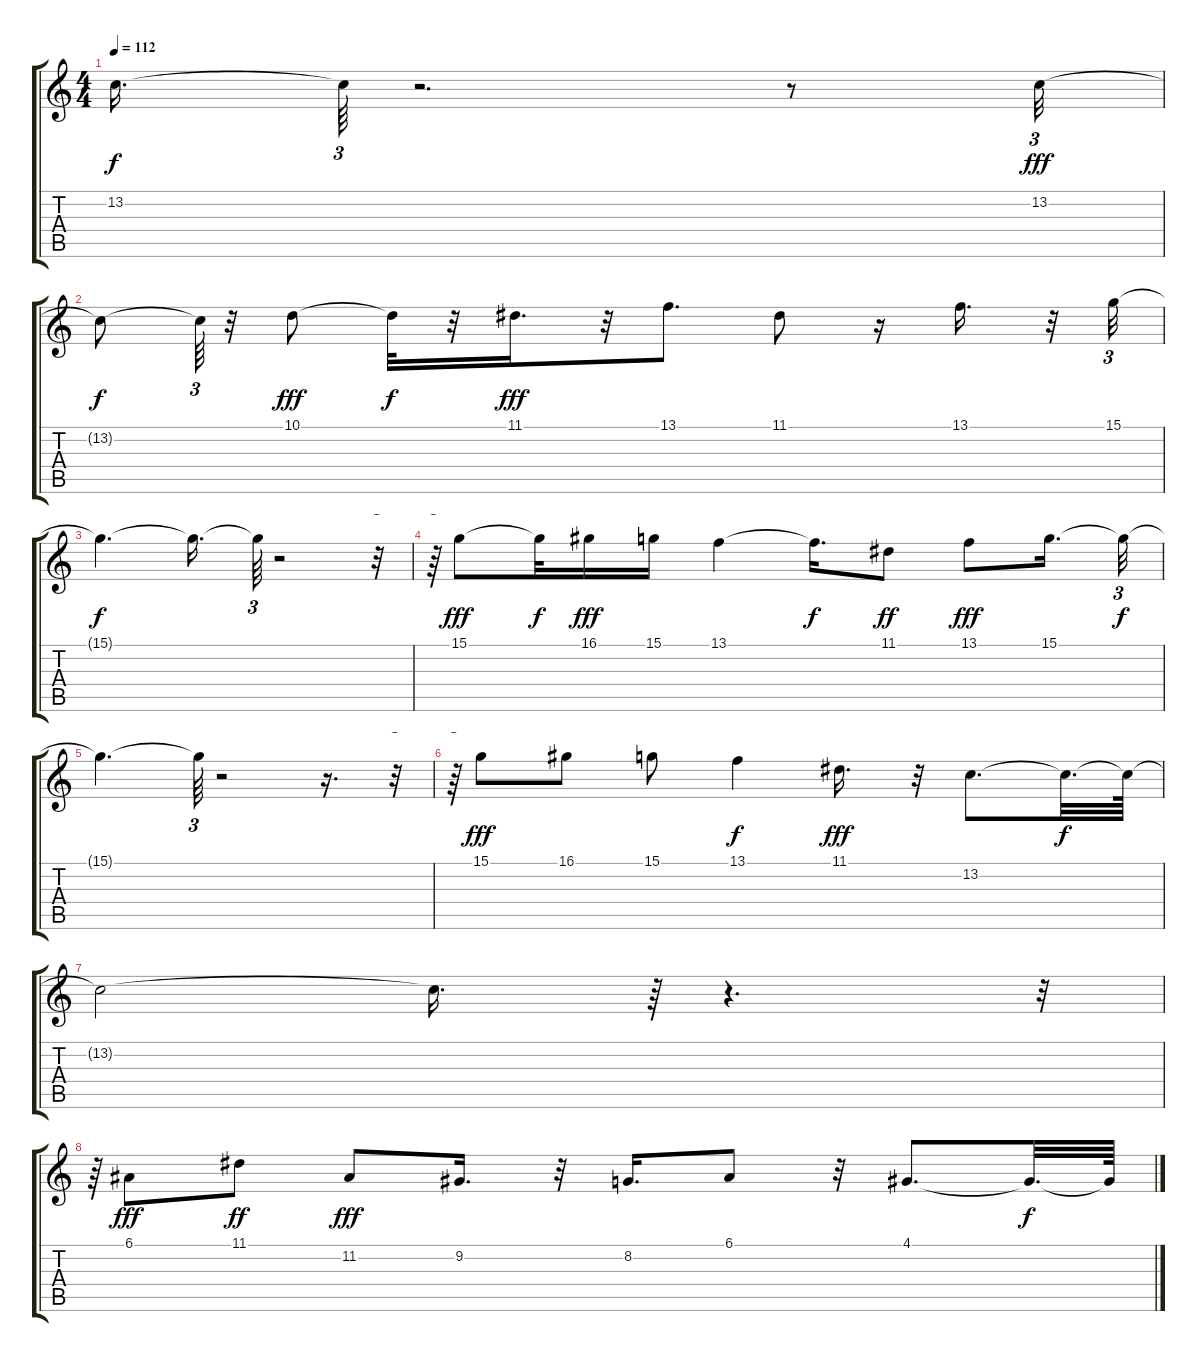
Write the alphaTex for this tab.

\track "" {instrument panflute}
\staff {score tabs}
\tuning (E4 B3 G3 D3 A2 E2) {hide}
\ts (4 4)
\tempo 112
\clef g2
\ks c
13.2{t}.16{d dy f} 13.2{t}.64{tu (3 2)} r.2{d} r.8 13.2.32{tu (3 2) dy fff} |
13.2{t}.8{dy f} 13.2{t}.64{tu (3 2)} r.32 10.1.8{dy fff} 10.1{t}.32{dy f} r.32 11.1.16{d dy fff} r.32 13.1.8{d} 11.1.8 r.16 13.1.16{d} r.32 15.1.32{tu (3 2)} |
15.1{t}.4{d dy f} 15.1{t}.16{d} 15.1{t}.64{tu (3 2)} r.2 r.32{tu (3 2)} |
r.64{tu (3 2)} 15.1.8{dy fff} 15.1{t}.32{dy f} 16.1.16{dy fff} 15.1.16 13.1.4 13.1{t}.16{d dy f} 11.1.8{dy ff} 13.1.8{dy fff} 15.1.16{d} 15.1{t}.32{tu (3 2) dy f} |
15.1{t}.4{d} 15.1{t}.64{tu (3 2)} r.2 r.16{d} r.32{tu (3 2)} |
r.64{tu (3 2)} 15.1.8{dy fff} 16.1.8 15.1.8 13.1.4{dy f} 11.1.16{d dy fff} r.32 13.2.8{d} 13.2{t}.32{d dy f} 13.2{t}.64 |
13.2{t}.2 13.2{t}.16{d} r.64{tu (3 2)} r.4{d} r.32{tu (3 2)} |
r.64{tu (3 2)} 6.1.8{dy fff} 11.1.8{dy ff} 11.2.8{dy fff} 9.2.16{d} r.32 8.2.16{d} 6.1.8 r.32 4.1.8{d} 4.1{t}.32{d dy f} 4.1{t}.64
